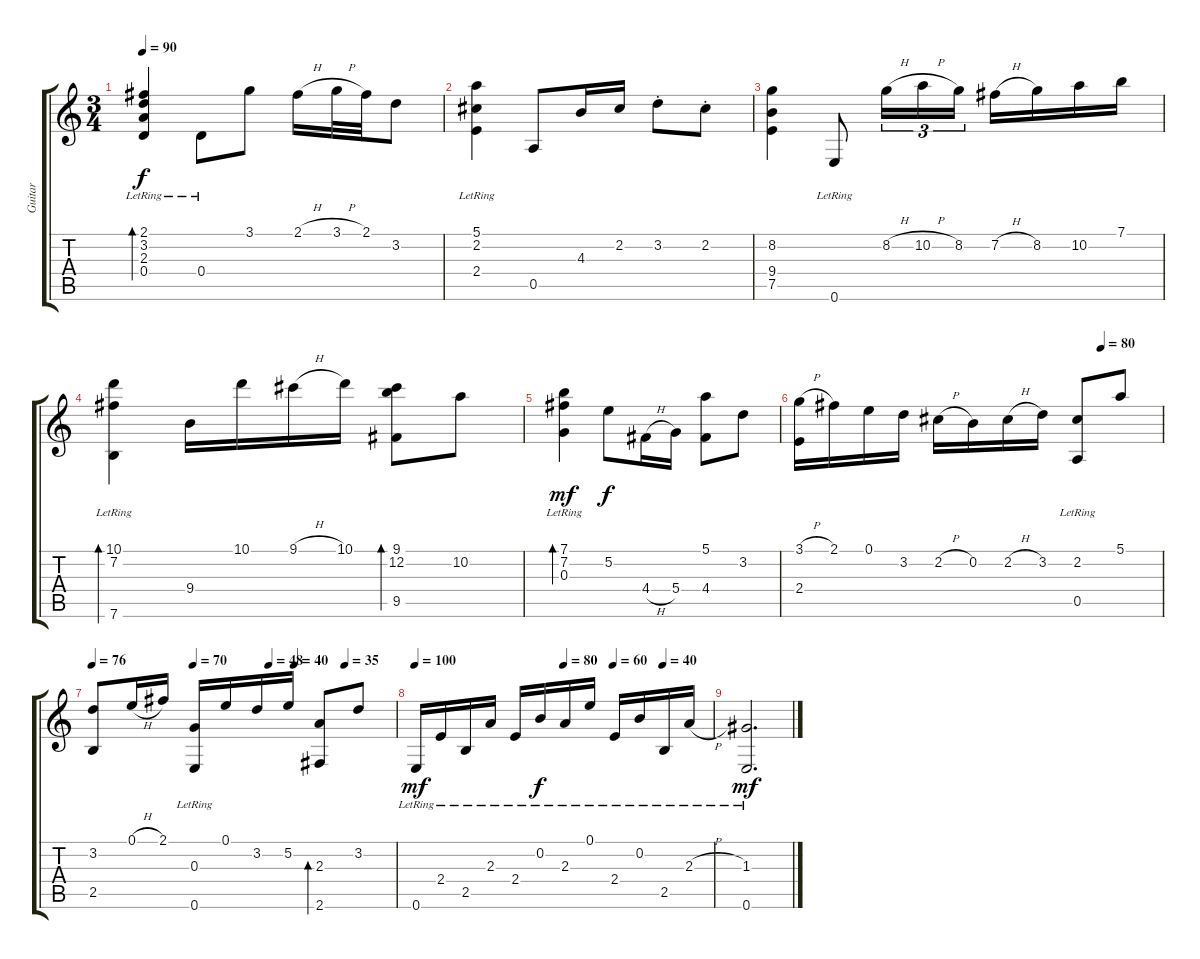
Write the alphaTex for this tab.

\track ("Guitar " "Guitar ") {instrument acousticguitarsteel}
\staff {score tabs}
\tuning (E4 B3 G3 D3 A2 E2) {hide}
\ts (3 4)
\tempo 90
\clef g2
\ks c
(2.1 3.2{lr} 2.3{lr} 0.4).4{bd 120 dy f} 0.4{lr}.8 3.1.8 2.1{h}.16 3.1{h}.32 2.1.32 3.2.8 |
(5.1 2.2{lr} 2.4).4 0.5.8 4.3.16 2.2.16 3.2{st}.8 2.2{st}.8 |
(8.2 9.4 7.5).4 0.6{lr}.8 8.2{h}.16{tu (3 2)} 10.2{h}.16{tu (3 2)} 8.2.16{tu (3 2)} 7.2{h}.16 8.2.16 10.2.16 7.1.16 |
(10.1{lr} 7.2{lr} 7.6{lr}).4{bd 120} 9.4.16 10.1.16 9.1{h}.16 10.1.16 (9.1 12.2 9.5).8{bd 120} 10.2.8 |
(7.1{lr} 7.2 0.3{lr}).4{bd 120 dy mf} 5.2.8{dy f} 4.4{h}.16 5.4.16 (5.1 4.4).8 3.2.8 |
\tempo (80 0.8333333333333334)
(3.1{h} 2.4).16 2.1.16 0.1.16 3.2.16 2.2{h}.16 0.2.16 2.2{h}.16 3.2.16 (2.2 0.5{lr}).8 5.1.8 |
\tempo 76
\tempo (70 0.3333333333333333)
\tempo (48 0.5833333333333334)
\tempo (40 0.6666666666666666)
\tempo (35 0.8333333333333334)
(3.2 2.5).8 0.1{h}.16 2.1.16 (0.3{lr} 0.6{lr}).16 0.1.16 3.2.16 5.2.16 (2.3 2.6).8{bd 120} 3.2.8 |
\tempo 100
\tempo (80 0.5)
\tempo (60 0.6666666666666666)
\tempo (40 0.8333333333333334)
0.6{lr}.16{dy mf} 2.4{lr}.16 2.5{lr}.16 2.3{lr}.16 2.4{lr}.16 0.2{lr}.16{dy f} 2.3{lr}.16 0.1{lr}.16 2.4{lr}.16 0.2{lr}.16 2.5{lr}.16 2.3{h lr}.16 |
(1.3 0.6{lr}).2{d dy mf}
